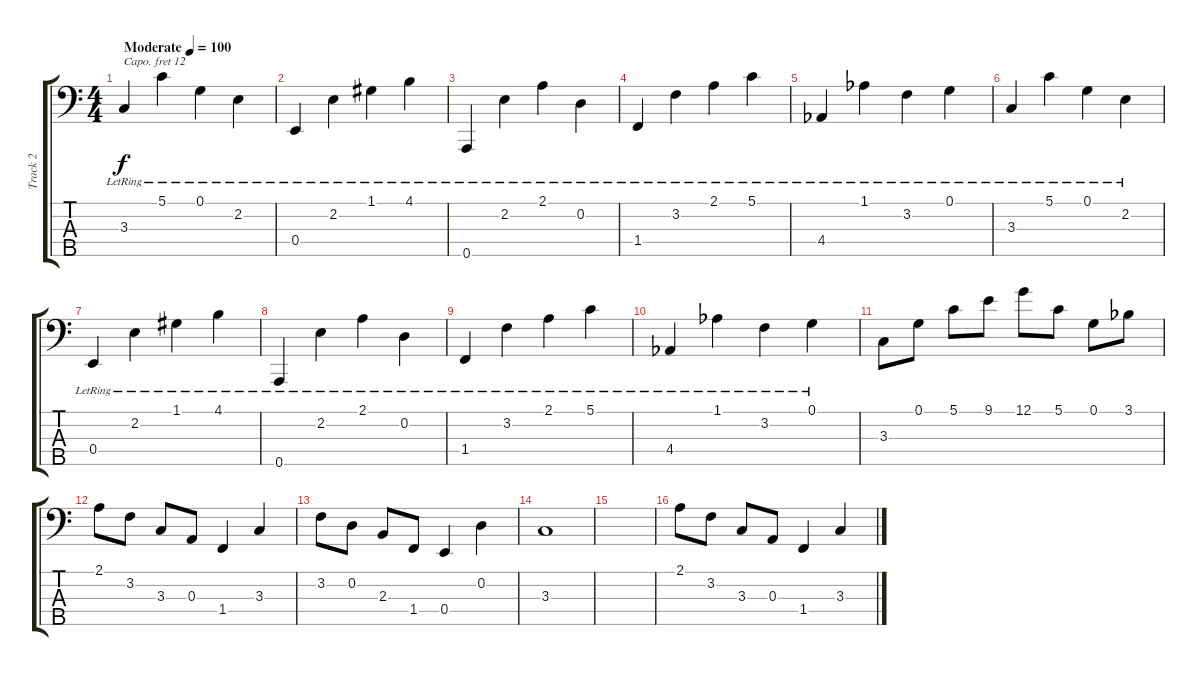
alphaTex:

\track ("Track 2" "Track 2") {instrument acousticgrandpiano}
\staff {score tabs}
\capo 12
\tuning (G2 D2 A1 E1 A0) {hide}
\ts (4 4)
\tempo (100 "Moderate")
\clef f4
\ks c
3.3{lr}.4{dy f instrument acousticgrandpiano} 5.1{lr}.4 0.1{lr}.4 2.2{lr}.4 |
0.4{lr}.4 2.2{lr}.4 1.1{lr}.4 4.1{lr}.4 |
0.5{lr}.4 2.2{lr}.4 2.1{lr}.4 0.2{lr}.4 |
1.4{lr}.4 3.2{lr}.4 2.1{lr}.4 5.1{lr}.4 |
4.4{lr acc b}.4 1.1{lr acc b}.4 3.2{lr}.4 0.1{lr}.4 |
3.3{lr}.4 5.1{lr}.4 0.1{lr}.4 2.2{lr}.4 |
0.4{lr}.4 2.2{lr}.4 1.1{lr}.4 4.1{lr}.4 |
0.5{lr}.4 2.2{lr}.4 2.1{lr}.4 0.2{lr}.4 |
1.4{lr}.4 3.2{lr}.4 2.1{lr}.4 5.1{lr}.4 |
4.4{lr acc b}.4 1.1{lr acc b}.4 3.2{lr}.4 0.1{lr}.4 |
3.3.8 0.1.8 5.1.8 9.1.8 12.1.8 5.1.8 0.1.8 3.1{acc b}.8 |
2.1.8 3.2.8 3.3.8 0.3.8 1.4.4 3.3.4 |
3.2.8 0.2.8 2.3.8 1.4.8 0.4.4 0.2.4 |
3.3.1 |
|
2.1.8 3.2.8 3.3.8 0.3.8 1.4.4 3.3.4
